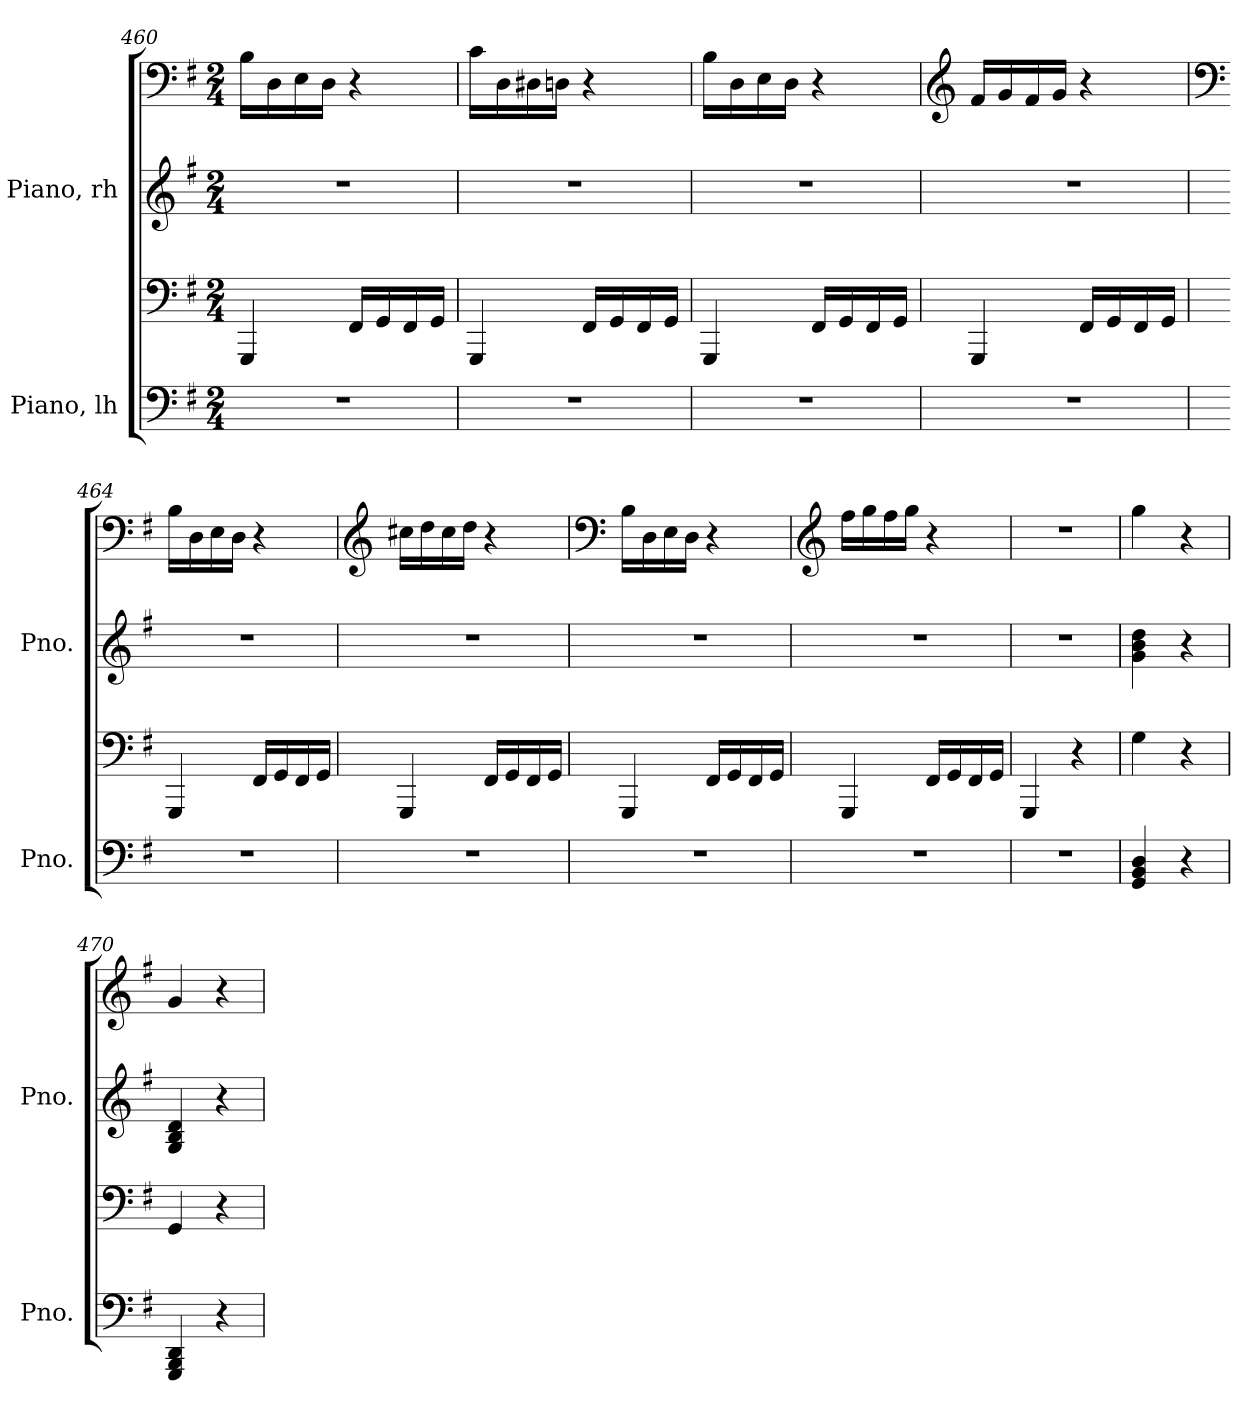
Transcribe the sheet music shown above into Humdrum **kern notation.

**kern	**kern	**kern	**kern
*part2	*part2	*part1	*part1
*staff4	*staff3	*staff2	*staff1
*I"Piano, lh	*	*I"Piano, rh	*
*I'Pno.	*	*I'Pno.	*
!!LO:LB:g=z
*clefF4	*clefF4	*clefG2	*clefF4
*k[f#]	*k[f#]	*k[f#]	*k[f#]
*M2/4	*M2/4	*M2/4	*M2/4
=460	=460	=460	=460
2r	4GGG/	2r	16B\LL
.	.	.	16D\
.	.	.	16E\
.	.	.	16D\JJ
.	16FF#/LL	.	4r
.	16GG/	.	.
.	16FF#/	.	.
.	16GG/JJ	.	.
=461	=461	=461	=461
2r	4GGG/	2r	16c\LL
.	.	.	16D\
.	.	.	16D#X\
.	.	.	16Dn\JJ
.	16FF#/LL	.	4r
.	16GG/	.	.
.	16FF#/	.	.
.	16GG/JJ	.	.
=462	=462	=462	=462
2r	4GGG/	2r	16B\LL
.	.	.	16D\
.	.	.	16E\
.	.	.	16D\JJ
.	16FF#/LL	.	4r
.	16GG/	.	.
.	16FF#/	.	.
.	16GG/JJ	.	.
=463	=463	=463	=463
*	*	*	*clefG2
2r	4GGG/	2r	16f#/LL
.	.	.	16g/
.	.	.	16f#/
.	.	.	16g/JJ
.	16FF#/LL	.	4r
.	16GG/	.	.
.	16FF#/	.	.
.	16GG/JJ	.	.
!!LO:LB:g=z
=464	=464	=464	=464
*	*	*	*clefF4
2r	4GGG/	2r	16B\LL
.	.	.	16D\
.	.	.	16E\
.	.	.	16D\JJ
.	16FF#/LL	.	4r
.	16GG/	.	.
.	16FF#/	.	.
.	16GG/JJ	.	.
=465	=465	=465	=465
*	*	*	*clefG2
2r	4GGG/	2r	16cc#X\LL
.	.	.	16dd\
.	.	.	16cc#\
.	.	.	16dd\JJ
.	16FF#/LL	.	4r
.	16GG/	.	.
.	16FF#/	.	.
.	16GG/JJ	.	.
=466	=466	=466	=466
*	*	*	*clefF4
2r	4GGG/	2r	16B\LL
.	.	.	16D\
.	.	.	16E\
.	.	.	16D\JJ
.	16FF#/LL	.	4r
.	16GG/	.	.
.	16FF#/	.	.
.	16GG/JJ	.	.
=467	=467	=467	=467
*	*	*	*clefG2
2r	4GGG/	2r	16ff#\LL
.	.	.	16gg\
.	.	.	16ff#\
.	.	.	16gg\JJ
.	16FF#/LL	.	4r
.	16GG/	.	.
.	16FF#/	.	.
.	16GG/JJ	.	.
=468	=468	=468	=468
2r	4GGG/	2r	2r
.	4r	.	.
!!LO:PB:g=z
=469	=469	=469	=469
4GG/ 4BB/ 4D/	4G\	4g\ 4b\ 4dd\	4gg\
4r	4r	4r	4r
=470	=470	=470	=470
4GGG/ 4BBB/ 4DD/	4GG/	4G/ 4B/ 4d/	4g/
4r	4r	4r	4r
=	=	=	=
*-	*-	*-	*-
